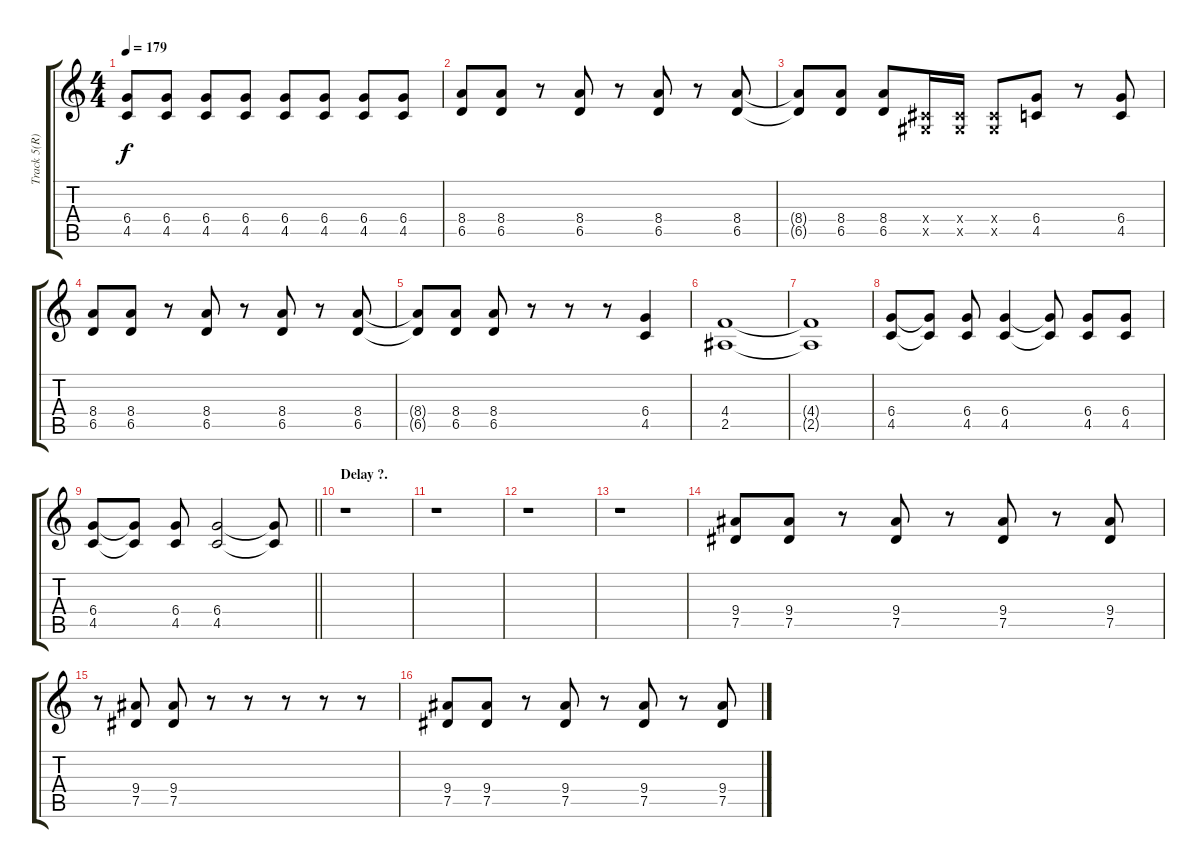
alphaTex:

\track ("Track 5(R)" "Track 5(R)") {instrument overdrivenguitar}
\staff {score tabs}
\tuning (Eb4 Bb3 Gb3 Db3 Ab2 Eb2) {hide}
\ts (4 4)
\tempo 179
\clef g2
\ks c
(6.4 4.5).8{dy f} (6.4 4.5).8 (6.4 4.5).8 (6.4 4.5).8 (6.4 4.5).8 (6.4 4.5).8 (6.4 4.5).8 (6.4 4.5).8 |
(8.4 6.5).8 (8.4 6.5).8 r.8 (8.4 6.5).8 r.8 (8.4 6.5).8 r.8 (8.4 6.5).8 |
(8.4{t} 6.5{t}).8 (8.4 6.5).8 (8.4 6.5).8 (0.4{x} 0.5{x}).16 (0.4{x} 0.5{x}).16 (0.4{x} 0.5{x}).8 (6.4 4.5).8 r.8 (6.4 4.5).8 |
(8.4 6.5).8 (8.4 6.5).8 r.8 (8.4 6.5).8 r.8 (8.4 6.5).8 r.8 (8.4 6.5).8 |
(8.4{t} 6.5{t}).8 (8.4 6.5).8 (8.4 6.5).8 r.8 r.8 r.8 (6.4 4.5).4 |
(4.4 2.5).1 |
(4.4{t} 2.5{t}).1 |
(6.4 4.5).8 (6.4{t} 4.5{t}).8 (6.4 4.5).8 (6.4 4.5).4 (6.4{t} 4.5{t}).8 (6.4 4.5).8 (6.4 4.5).8 |
\barLineRight lightlight
(6.4 4.5).8 (6.4{t} 4.5{t}).8 (6.4 4.5).8 (6.4 4.5).2 (6.4{t} 4.5{t}).8 |
\section ("" "Delay ?.")
r.1 |
r.1 |
r.1 |
r.1 |
(9.4 7.5).8 (9.4 7.5).8 r.8 (9.4 7.5).8 r.8 (9.4 7.5).8 r.8 (9.4 7.5).8 |
r.8 (9.4 7.5).8 (9.4 7.5).8 r.8 r.8 r.8 r.8 r.8 |
(9.4 7.5).8 (9.4 7.5).8 r.8 (9.4 7.5).8 r.8 (9.4 7.5).8 r.8 (9.4 7.5).8
